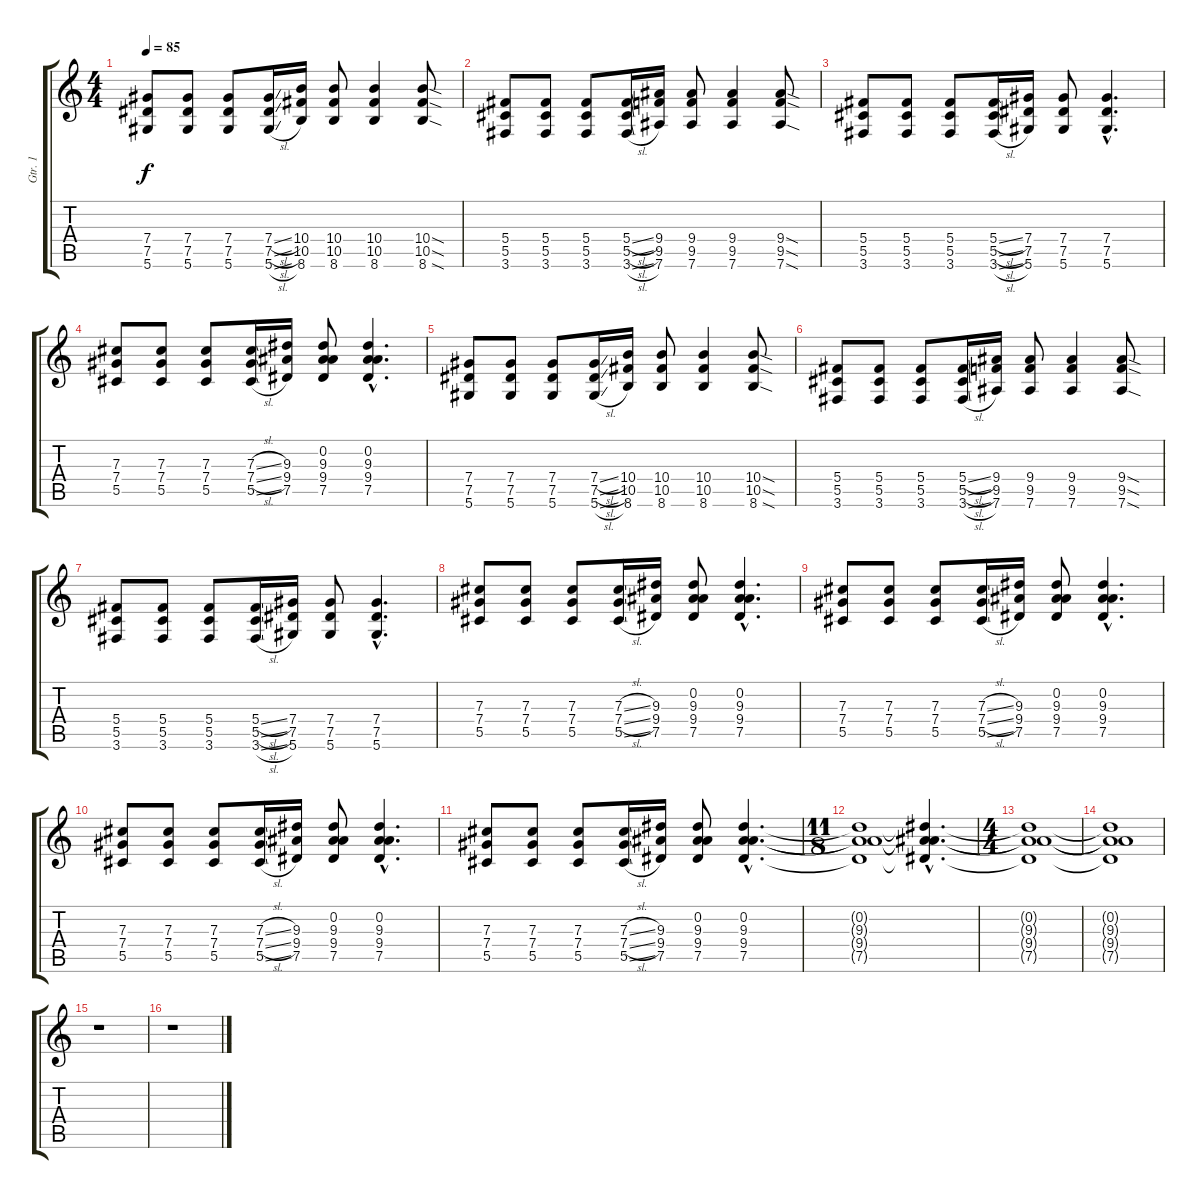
\track ("Gtr. 1" "Gtr. 1") {instrument distortionguitar}
\staff {score tabs}
\tuning (Eb4 Bb3 Gb3 Db3 Ab2 Eb2) {hide}
\ts (4 4)
\tempo 85
\clef g2
\ks c
(7.4 7.5 5.6).8{dy f} (7.4 7.5 5.6).8 (7.4 7.5 5.6).8 (7.4{sl} 7.5{sl} 5.6{sl}).16 (10.4 10.5 8.6).16 (10.4 10.5 8.6).8 (10.4 10.5 8.6).4 (10.4{sod} 10.5{sod} 8.6{sod}).8 |
(5.4 5.5 3.6).8 (5.4 5.5 3.6).8 (5.4 5.5 3.6).8 (5.4{sl} 5.5{sl} 3.6{sl}).16 (9.4 9.5 7.6).16 (9.4 9.5 7.6).8 (9.4 9.5 7.6).4 (9.4{sod} 9.5{sod} 7.6{sod}).8 |
(5.4 5.5 3.6).8 (5.4 5.5 3.6).8 (5.4 5.5 3.6).8 (5.4{sl} 5.5{sl} 3.6{sl}).16 (7.4 7.5 5.6).16 (7.4 7.5 5.6).8 (7.4{hac} 7.5{hac} 5.6{hac}).4{d} |
(7.3 7.4 5.5).8 (7.3 7.4 5.5).8 (7.3 7.4 5.5).8 (7.3{sl} 7.4{sl} 5.5{sl}).16 (9.3 9.4 7.5).16 (0.2 9.3 9.4 7.5).8 (0.2{hac} 9.3{hac} 9.4{hac} 7.5{hac}).4{d} |
(7.4 7.5 5.6).8 (7.4 7.5 5.6).8 (7.4 7.5 5.6).8 (7.4{sl} 7.5{sl} 5.6{sl}).16 (10.4 10.5 8.6).16 (10.4 10.5 8.6).8 (10.4 10.5 8.6).4 (10.4{sod} 10.5{sod} 8.6{sod}).8 |
(5.4 5.5 3.6).8 (5.4 5.5 3.6).8 (5.4 5.5 3.6).8 (5.4{sl} 5.5{sl} 3.6{sl}).16 (9.4 9.5 7.6).16 (9.4 9.5 7.6).8 (9.4 9.5 7.6).4 (9.4{sod} 9.5{sod} 7.6{sod}).8 |
(5.4 5.5 3.6).8 (5.4 5.5 3.6).8 (5.4 5.5 3.6).8 (5.4{sl} 5.5{sl} 3.6{sl}).16 (7.4 7.5 5.6).16 (7.4 7.5 5.6).8 (7.4{hac} 7.5{hac} 5.6{hac}).4{d} |
(7.3 7.4 5.5).8 (7.3 7.4 5.5).8 (7.3 7.4 5.5).8 (7.3{sl} 7.4{sl} 5.5{sl}).16 (9.3 9.4 7.5).16 (0.2 9.3 9.4 7.5).8 (0.2{hac} 9.3{hac} 9.4{hac} 7.5{hac}).4{d} |
(7.3 7.4 5.5).8 (7.3 7.4 5.5).8 (7.3 7.4 5.5).8 (7.3{sl} 7.4{sl} 5.5{sl}).16 (9.3 9.4 7.5).16 (0.2 9.3 9.4 7.5).8 (0.2{hac} 9.3{hac} 9.4{hac} 7.5{hac}).4{d} |
(7.3 7.4 5.5).8 (7.3 7.4 5.5).8 (7.3 7.4 5.5).8 (7.3{sl} 7.4{sl} 5.5{sl}).16 (9.3 9.4 7.5).16 (0.2 9.3 9.4 7.5).8 (0.2{hac} 9.3{hac} 9.4{hac} 7.5{hac}).4{d} |
(7.3 7.4 5.5).8 (7.3 7.4 5.5).8 (7.3 7.4 5.5).8 (7.3{sl} 7.4{sl} 5.5{sl}).16 (9.3 9.4 7.5).16 (0.2 9.3 9.4 7.5).8 (0.2{hac} 9.3{hac} 9.4{hac} 7.5{hac}).4{d} |
\ts (11 8)
(0.2{t} 9.3{t} 9.4{t} 7.5{t}).1 (0.2{hac t} 9.3{hac t} 9.4{hac t} 7.5{hac t}).4{d} |
\ts (4 4)
(0.2{t} 9.3{t} 9.4{t} 7.5{t}).1 |
(0.2{t} 9.3{t} 9.4{t} 7.5{t}).1 |
r.1 |
r.1
